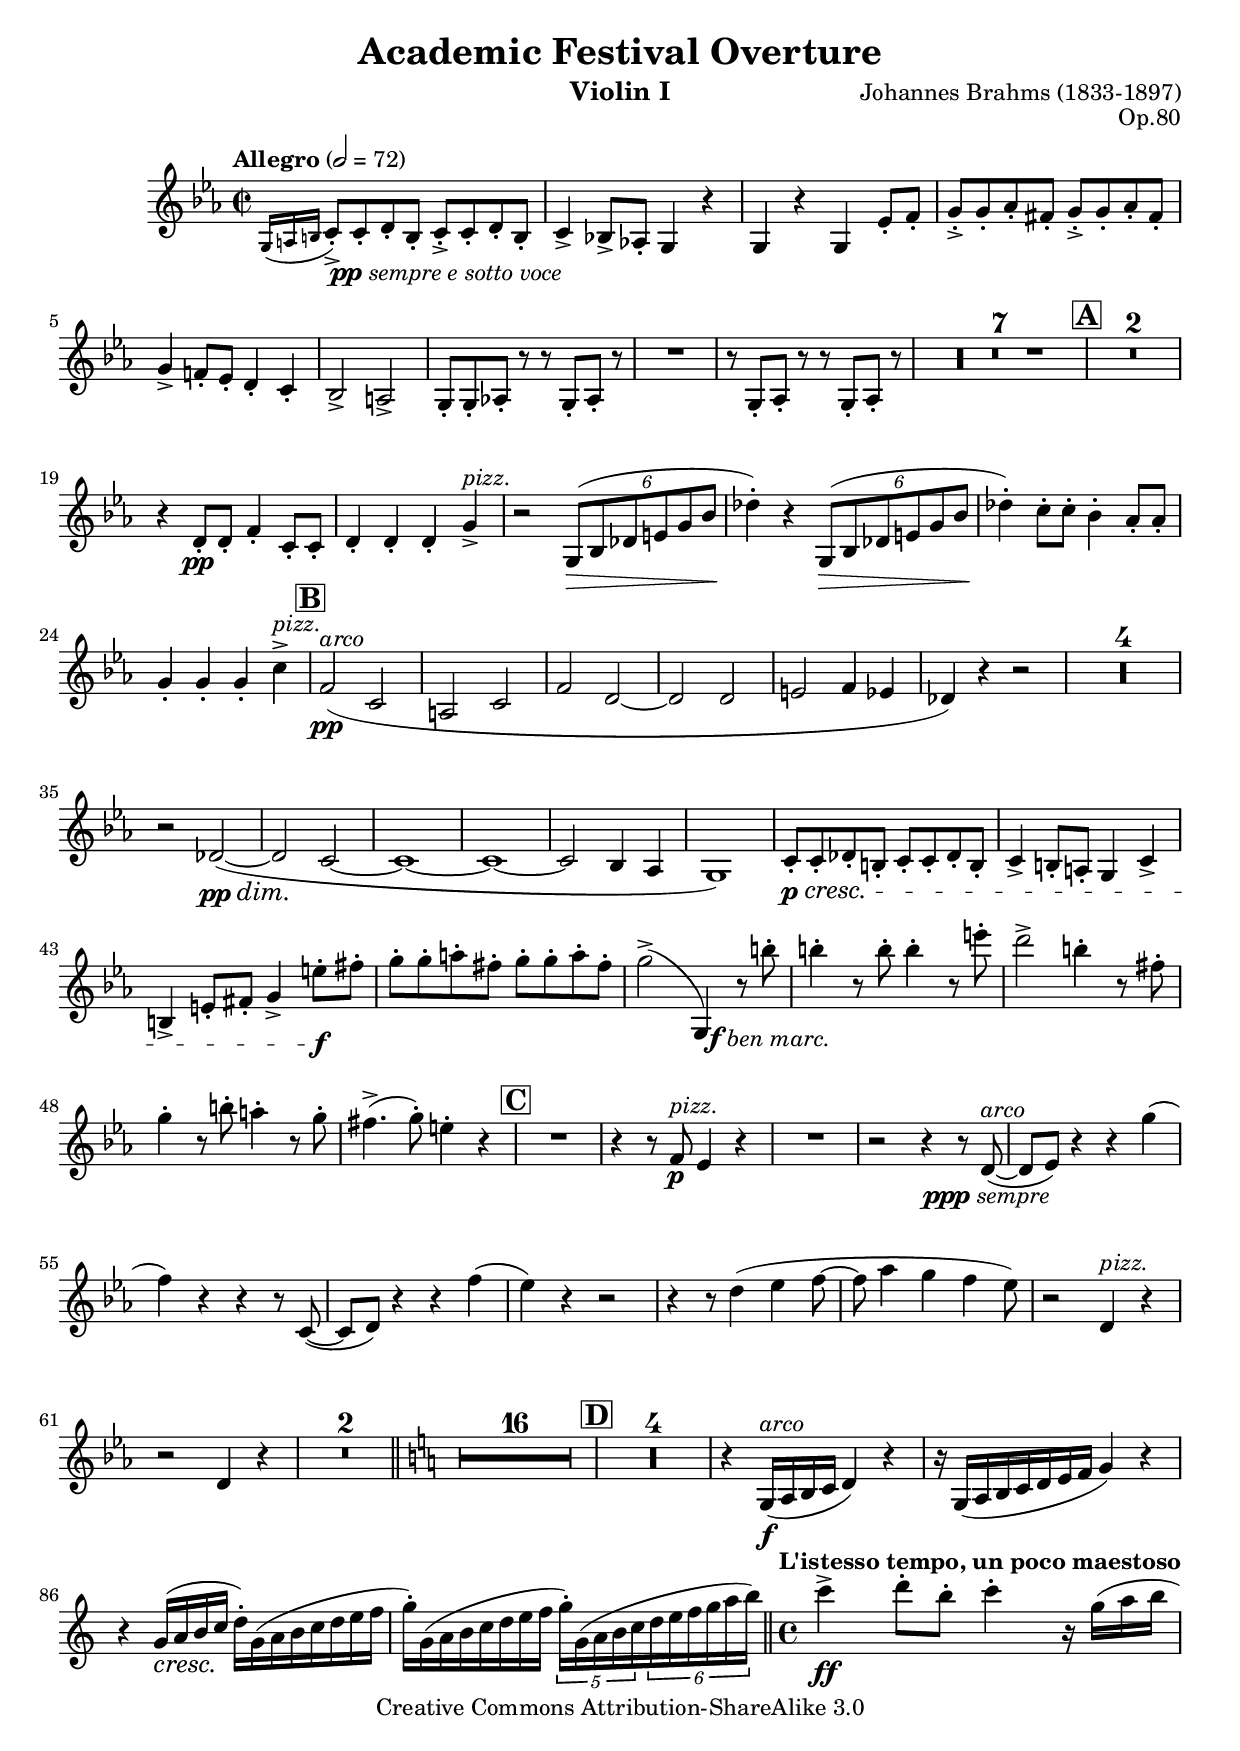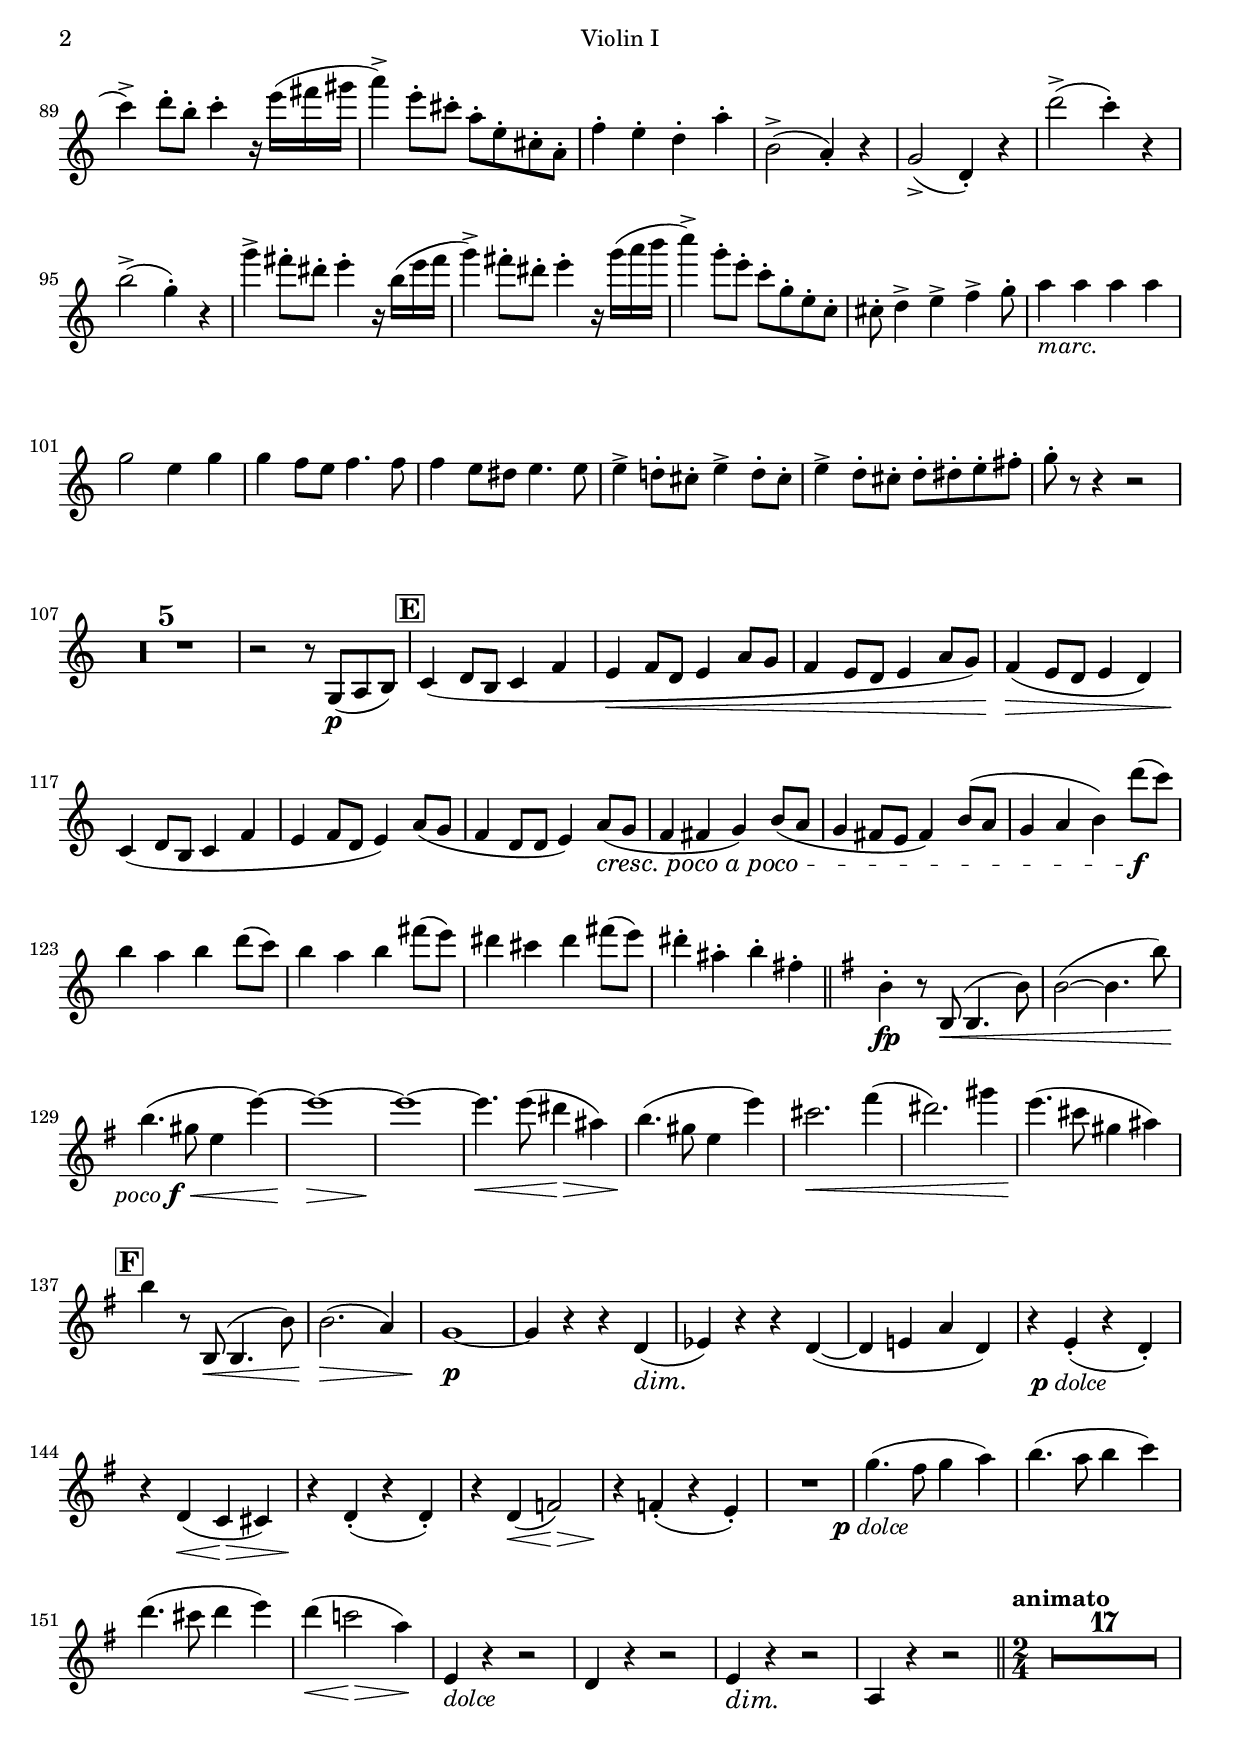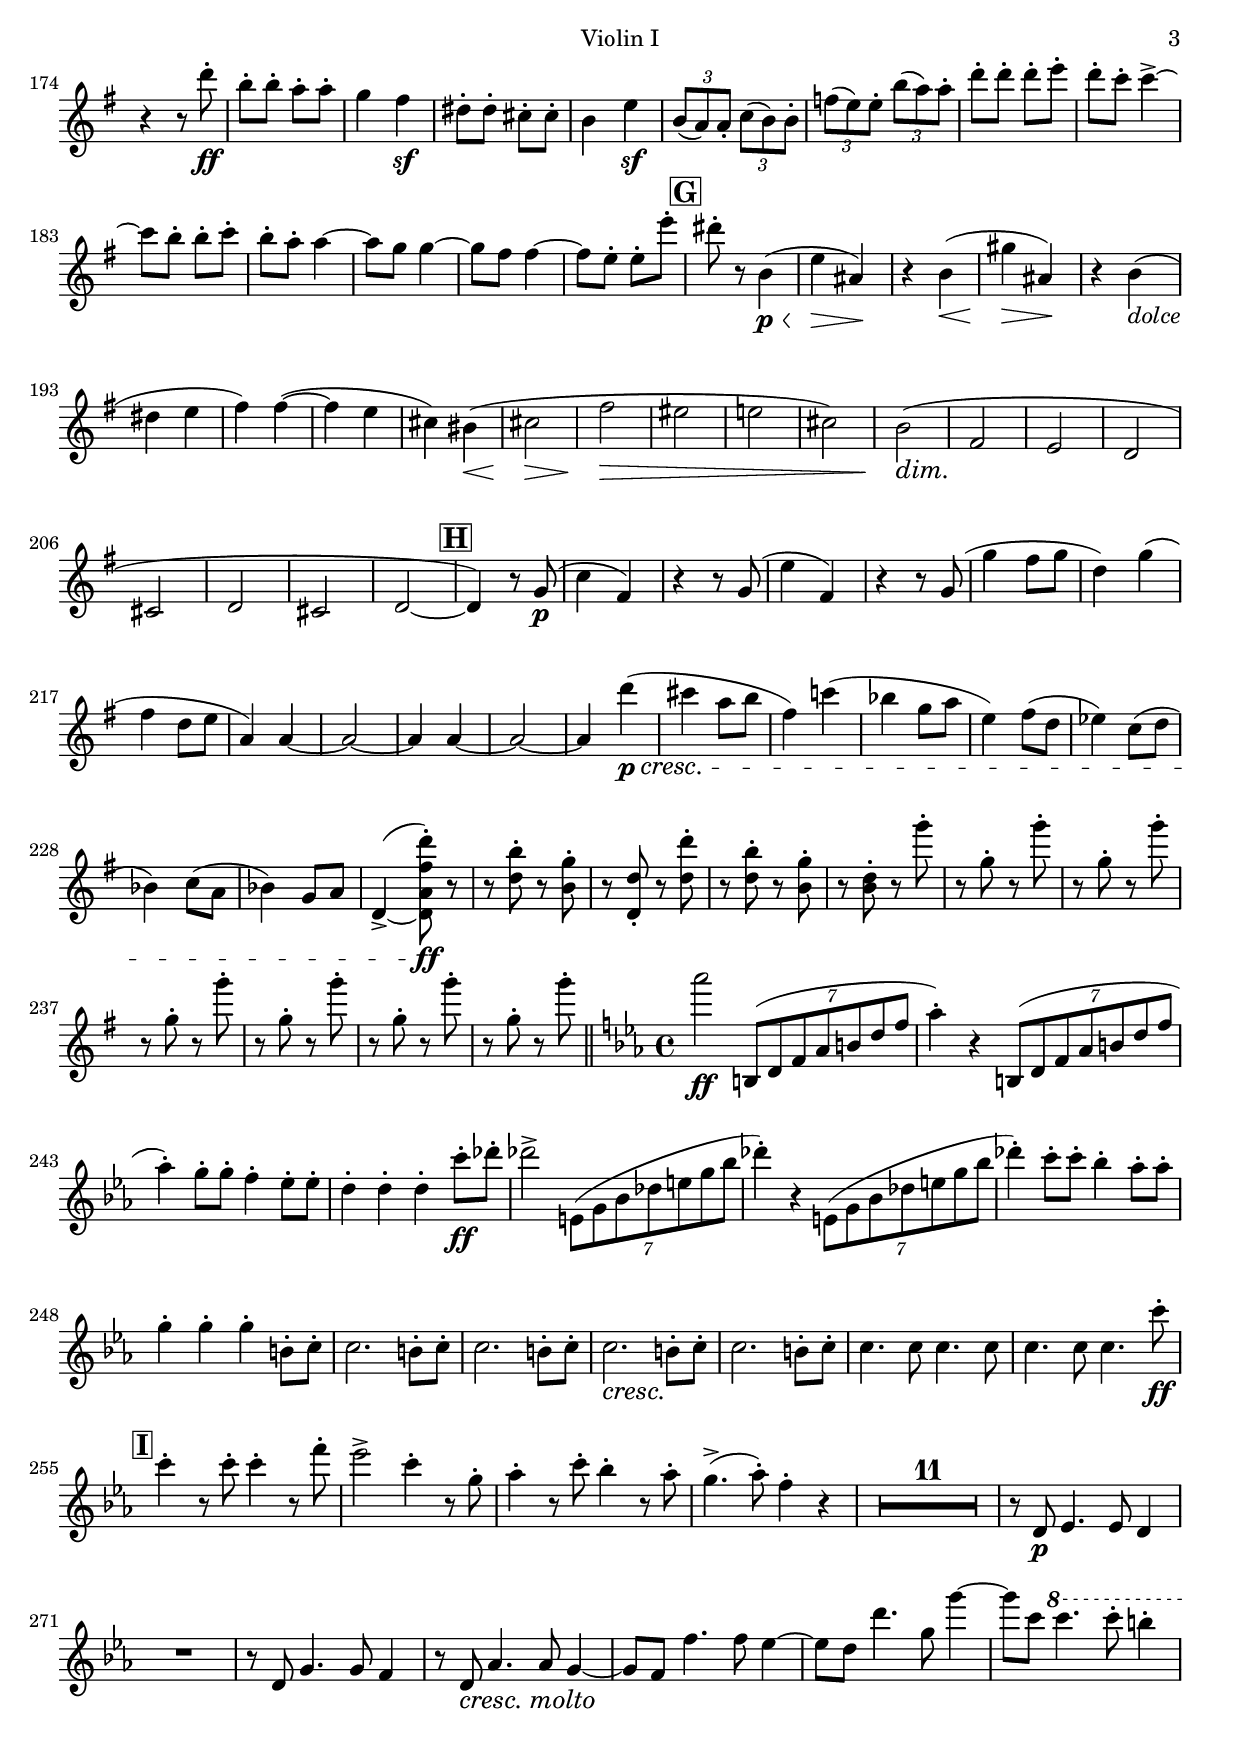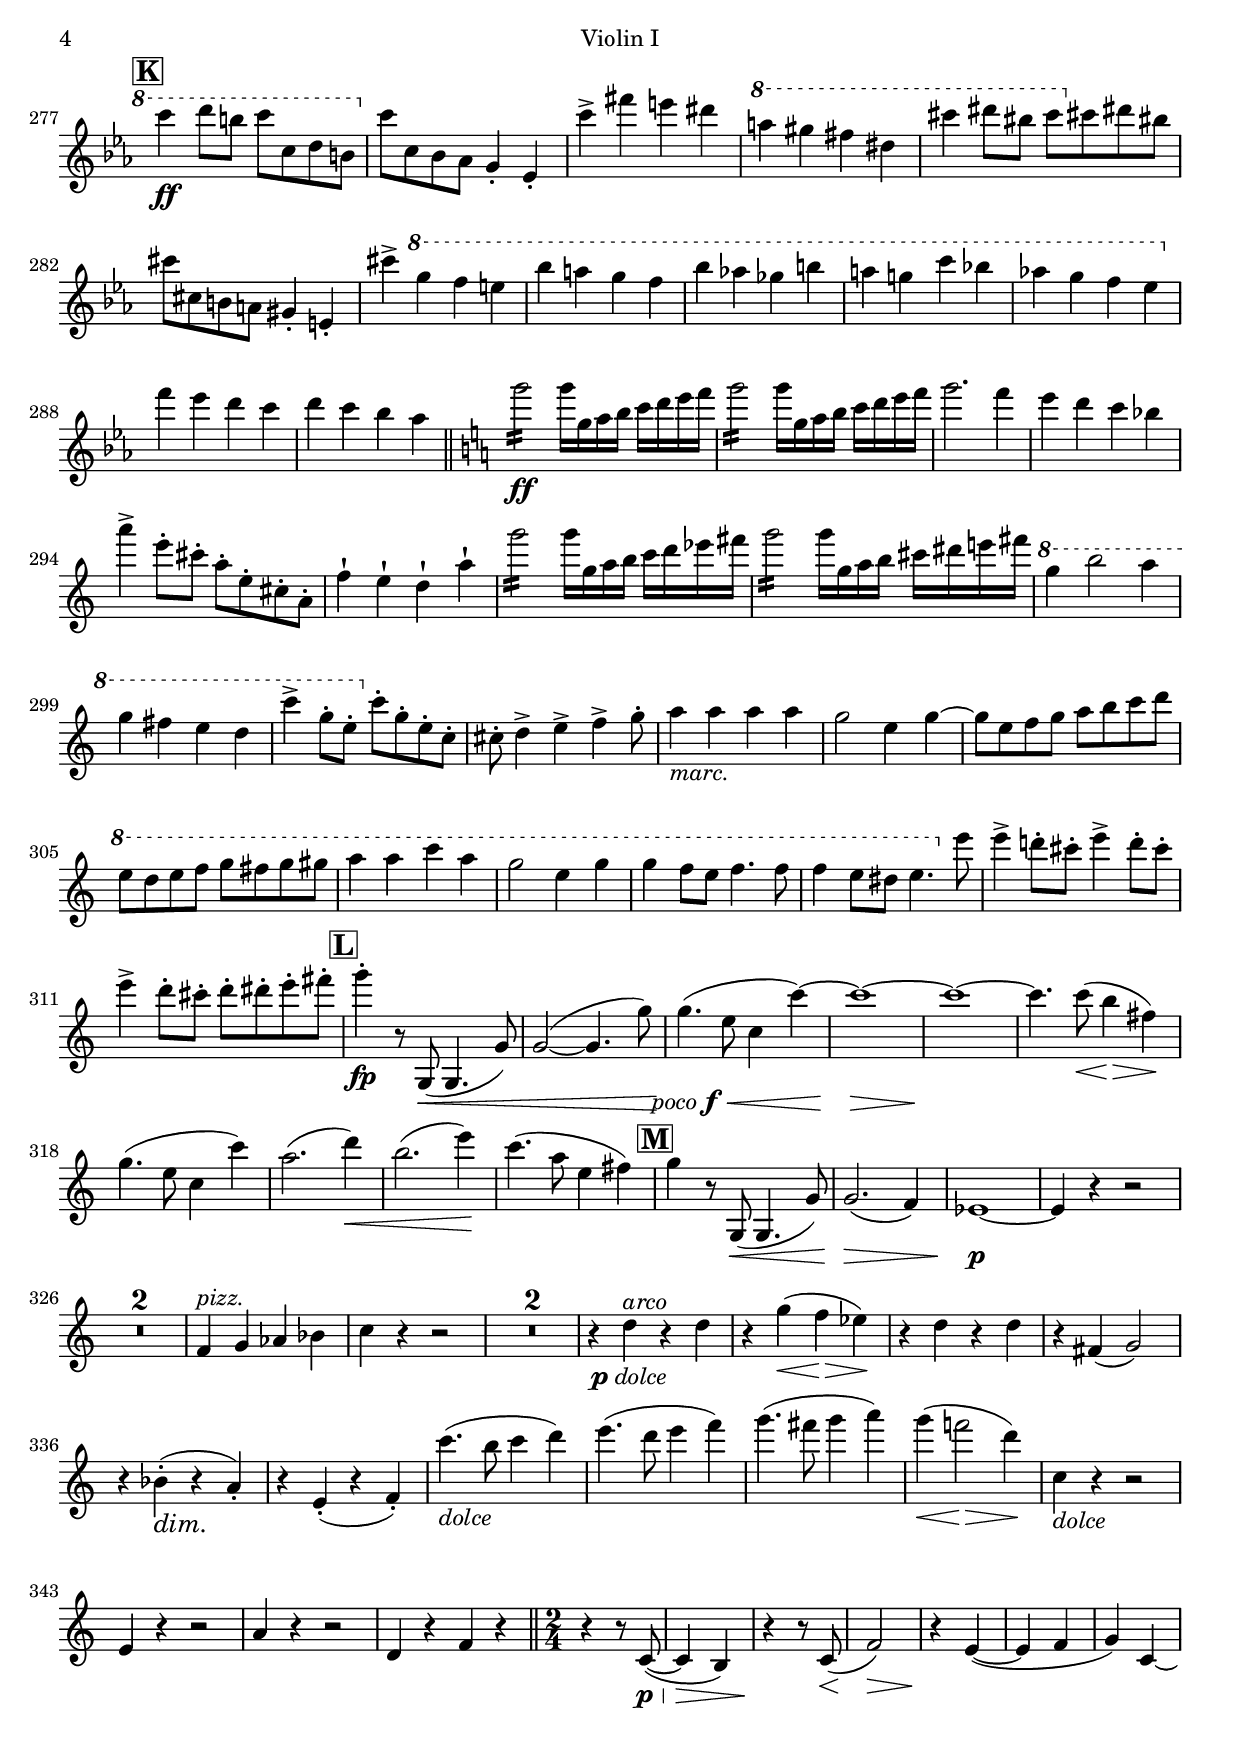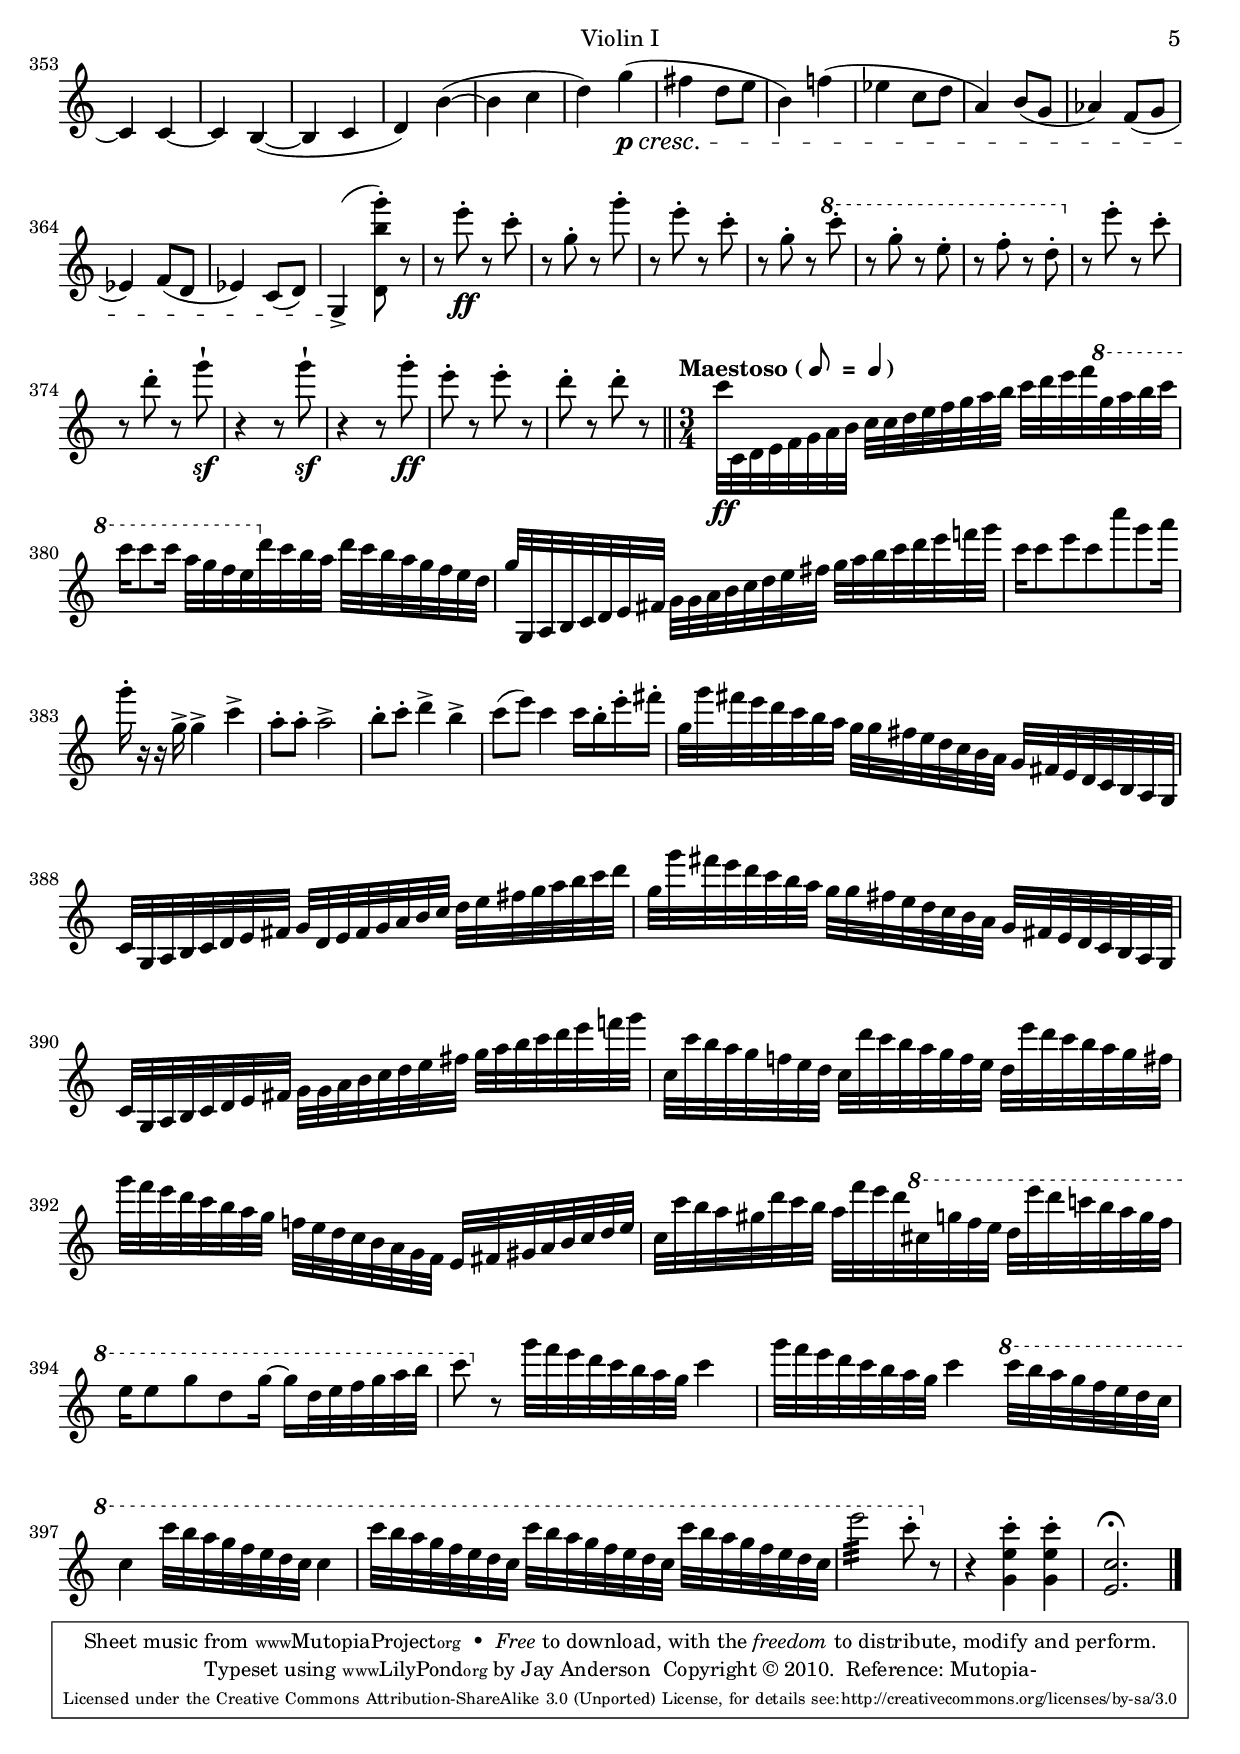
\version "2.13.15"

\include "violin1.ily"
\include "defs.ily"

instrument = "Violin I"

\include "header.ily"

\score
{
  \new Staff
  {
    << \removeWithTag #'score \violinOne \outline >>
  }
}
